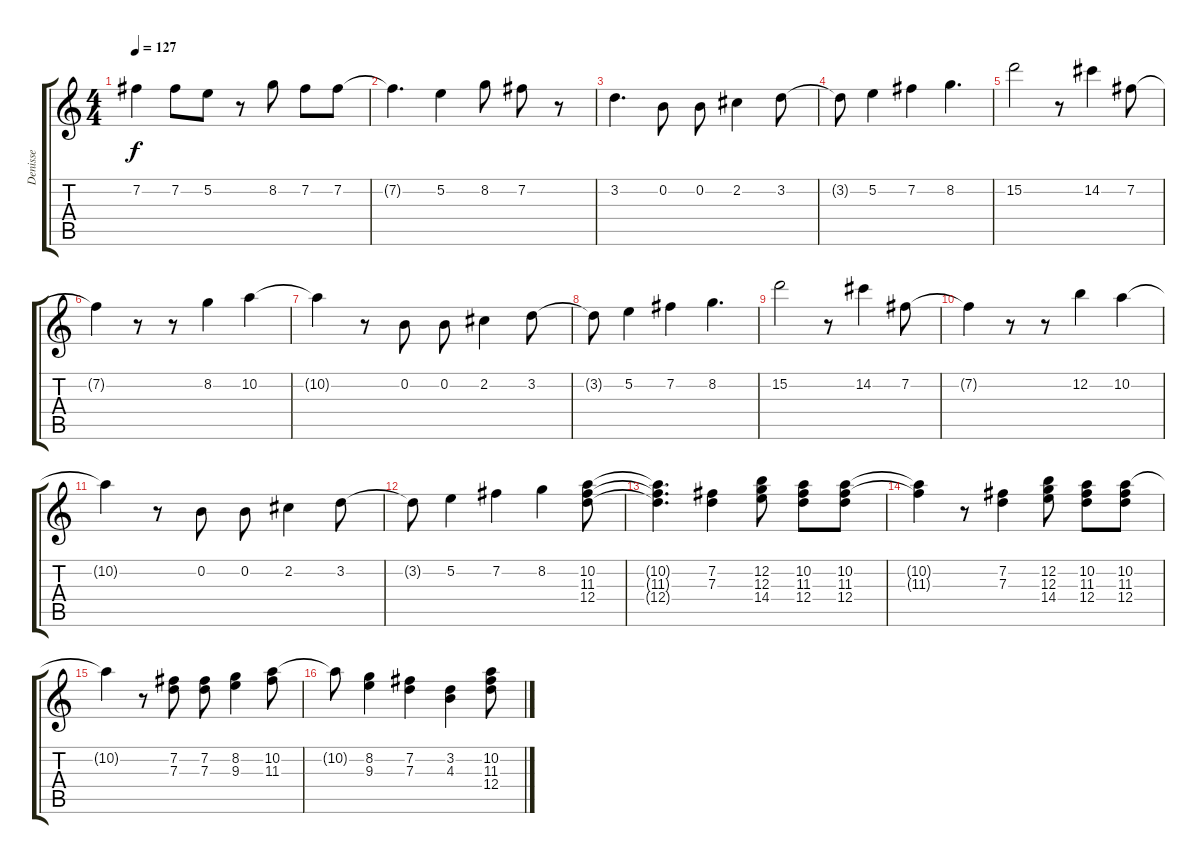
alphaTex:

\track ("Denisse" "Denisse") {instrument electricguitarjazz}
\staff {score tabs}
\tuning (E4 B3 G3 D3 A2 E2) {hide}
\ts (4 4)
\tempo 127
\clef g2
\ks c
7.2{t}.4{dy f} 7.2.8 5.2.8 r.8 8.2.8 7.2.8 7.2.8 |
7.2{t}.4{d} 5.2.4 8.2.8 7.2.8 r.8 |
3.2.4{d} 0.2.8 0.2.8 2.2.4 3.2.8 |
3.2{t}.8 5.2.4 7.2.4 8.2.4{d} |
15.2.2 r.8 14.2.4 7.2.8 |
7.2{t}.4 r.8 r.8 8.2.4 10.2.4 |
10.2{t}.4 r.8 0.2.8 0.2.8 2.2.4 3.2.8 |
3.2{t}.8 5.2.4 7.2.4 8.2.4{d} |
15.2.2 r.8 14.2.4 7.2.8 |
7.2{t}.4 r.8 r.8 12.2.4 10.2.4 |
10.2{t}.4 r.8 0.2.8 0.2.8 2.2.4 3.2.8 |
3.2{t}.8 5.2.4 7.2.4 8.2.4 (10.2 11.3 12.4).8 |
(10.2{t} 11.3{t} 12.4{t}).4{d} (7.2 7.3).4 (12.2 12.3 14.4).8 (10.2 11.3 12.4).8 (10.2 11.3 12.4).8 |
(10.2{t} 11.3{t}).4 r.8 (7.2 7.3).4 (12.2 12.3 14.4).8 (10.2 11.3 12.4).8 (10.2 11.3 12.4).8 |
10.2{t}.4 r.8 (7.2 7.3).8 (7.2 7.3).8 (8.2 9.3).4 (10.2 11.3).8 |
10.2{t}.8 (8.2 9.3).4 (7.2 7.3).4 (3.2 4.3).4 (10.2 11.3 12.4).8
